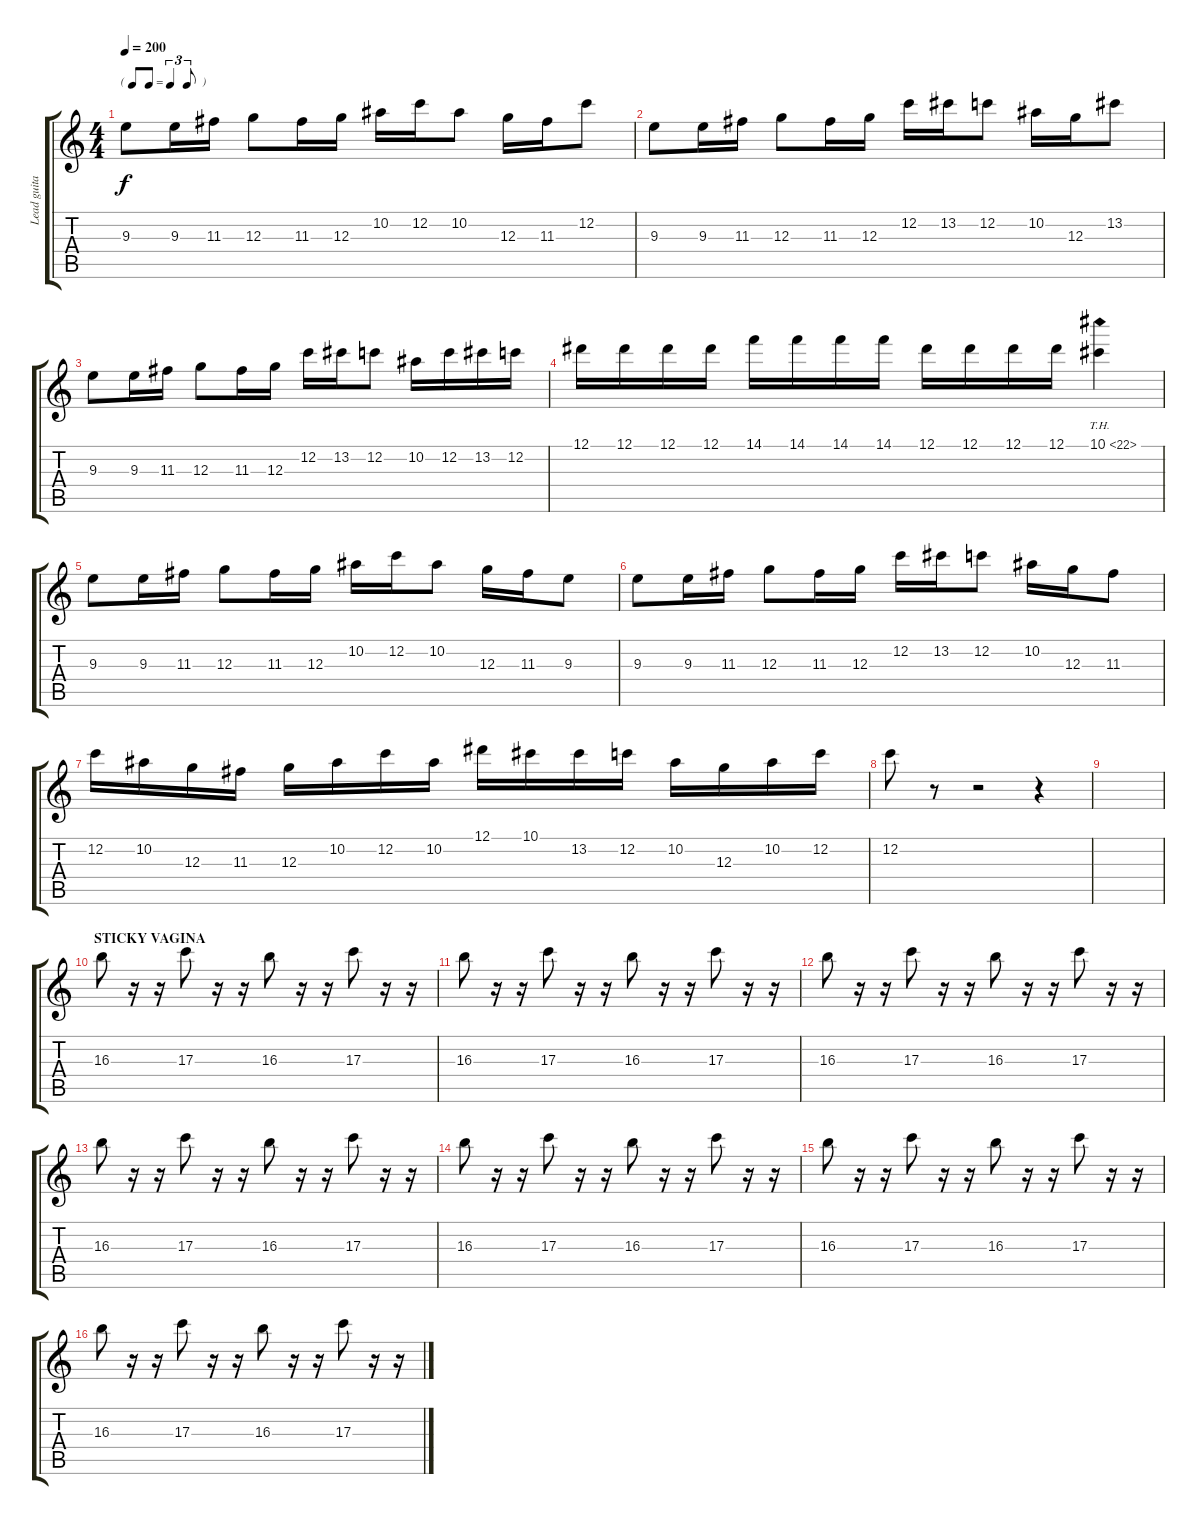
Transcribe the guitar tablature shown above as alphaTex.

\track ("Lead guitar (dickface)" "Lead guita") {instrument distortionguitar}
\staff {score tabs}
\tuning (Eb4 C4 G3 C3 G2 C2) {hide}
\ts (4 4)
\tf triplet8th
\tempo 200
\clef g2
\ks c
9.3.8{dy f volume 15} 9.3.16 11.3.16 12.3.8 11.3.16 12.3.16 10.2.16 12.2.16 10.2.8 12.3.16 11.3.16 12.2.8 |
9.3.8 9.3.16 11.3.16 12.3.8 11.3.16 12.3.16 12.2.16 13.2.16 12.2.8 10.2.16 12.3.16 13.2.8 |
9.3.8 9.3.16 11.3.16 12.3.8 11.3.16 12.3.16 12.2.16 13.2.16 12.2.8 10.2.16 12.2.16 13.2.16 12.2.16 |
12.1.16 12.1.16 12.1.16 12.1.16 14.1.16 14.1.16 14.1.16 14.1.16 12.1.16 12.1.16 12.1.16 12.1.16 10.1{th 12}.4 |
9.3.8 9.3.16 11.3.16 12.3.8 11.3.16 12.3.16 10.2.16 12.2.16 10.2.8 12.3.16 11.3.16 9.3.8 |
9.3.8 9.3.16 11.3.16 12.3.8 11.3.16 12.3.16 12.2.16 13.2.16 12.2.8 10.2.16 12.3.16 11.3.8 |
12.2.16 10.2.16 12.3.16 11.3.16 12.3.16 10.2.16 12.2.16 10.2.16 12.1.16 10.1.16 13.2.16 12.2.16 10.2.16 12.3.16 10.2.16 12.2.16 |
12.2.8 r.8 r.2 r.4 |
|
\section ("" "STICKY VAGINA")
16.3.8{volume 13} r.16 r.16 17.3.8 r.16 r.16 16.3.8 r.16 r.16 17.3.8 r.16 r.16 |
16.3.8 r.16 r.16 17.3.8 r.16 r.16 16.3.8 r.16 r.16 17.3.8 r.16 r.16 |
16.3.8 r.16 r.16 17.3.8 r.16 r.16 16.3.8 r.16 r.16 17.3.8 r.16 r.16 |
16.3.8 r.16 r.16 17.3.8 r.16 r.16 16.3.8 r.16 r.16 17.3.8 r.16 r.16 |
16.3.8 r.16 r.16 17.3.8 r.16 r.16 16.3.8 r.16 r.16 17.3.8 r.16 r.16 |
16.3.8 r.16 r.16 17.3.8 r.16 r.16 16.3.8 r.16 r.16 17.3.8 r.16 r.16 |
16.3.8 r.16 r.16 17.3.8 r.16 r.16 16.3.8 r.16 r.16 17.3.8 r.16 r.16
